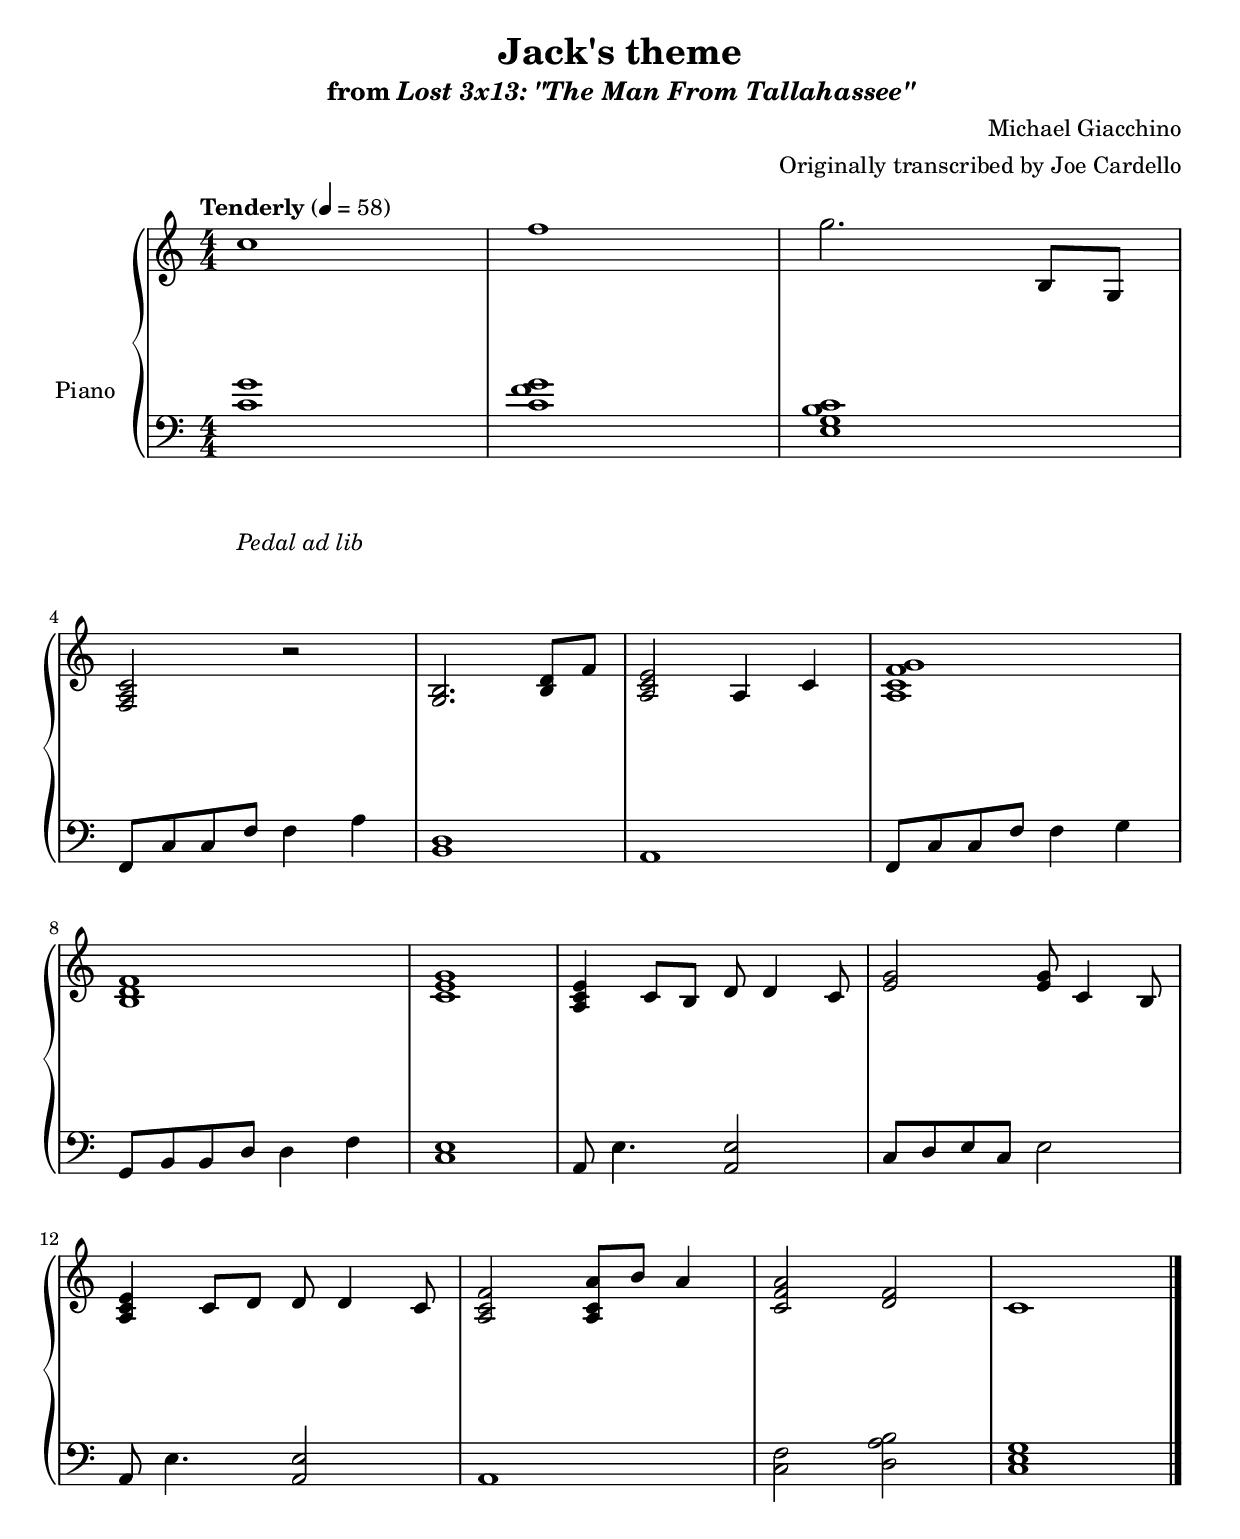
\version "2.12.2"

\header {
  title = "Jack's theme"
  subtitle = \markup { "from" \italic "Lost 3x13: \"The Man From Tallahassee\"" }
  composer = "Michael Giacchino"
  arranger = "Originally transcribed by Joe Cardello"
}

global = {
  \tempo "Tenderly" 4 = 58
  \key c \major
  \time 4/4
  \numericTimeSignature
}

upper = \relative c' {
  \clef treble
  c'1
  f1
  g2. b,,8 g
  \break

  <f a c>2 r
  <g b>2. <b d>8 f'8
  <a, c e>2 a4 c
  <a c f g>1
  \break

  <b d f>1
  <c e g>1
  <a c e>4 c8 b d d4 c8
  <e g>2 <e g>8 c4 b8
  \break

  <a c e>4 c8 d d d4 c8
  <a c f>2 <a c a'>8 b' a4
  <c, f a>2 <f d>
  c1\!
  \bar "|."
}

lower = \relative c {
  \clef bass
  <c' g'>1
  <c f g>
  <e, g b c>1

  f,8 c' c f f4 a
  <b, d>1
  a1
  f8 c' c f f4 g

  g,8 b b d d4 f
  <c e>1
  a8 e'4. <a, e'>2
  c8 d e c e2

  a,8 e'4. <a, e'>2
  a1
  <c f>2 <d a' b>
  <c e g>1
}

dynamics = {
  s32 s32*30\mp s32
  s1*10
  s32*31\< s32\!
  s1
  s2 s32*46\> s32\!
}

pedal = {
  s1-"Pedal ad lib"
}

\score {
  \new PianoStaff = "PianoStaff_pf" <<
    \set PianoStaff.instrumentName = #"Piano"
    \new Staff = "Staff_pfUpper" << \global \upper >>
    \new Dynamics = "Dynamics_pf" \dynamics
    \new Staff = "Staff_pfLower" << \global \lower >>
    \new Dynamics = "pedal" \pedal
  >>

  \layout {
    % define Dynamics context
    \context {
      \type "Engraver_group"
      \name Dynamics
      \alias Voice
      \consists "Output_property_engraver"
      \consists "Piano_pedal_engraver"
      \consists "Script_engraver"
      \consists "New_dynamic_engraver"
      \consists "Dynamic_align_engraver"
      \consists "Text_engraver"
      \consists "Skip_event_swallow_translator"
      \consists "Axis_group_engraver"

      \override DynamicLineSpanner #'Y-offset = #0
      \override TextScript #'font-shape = #'italic
      \override VerticalAxisGroup #'minimum-Y-extent = #'(-1 . 1)
    }
    % modify PianoStaff context to accept Dynamics context
    \context {
      \PianoStaff
      \accepts Dynamics
    }
  }
}

\score {
  \unfoldRepeats {
    \new PianoStaff = "PianoStaff_pf" <<
      \new Staff = "Staff_pfUpper" << \global \upper \dynamics \pedal >>
      \new Staff = "Staff_pfLower" << \global \lower \dynamics \pedal >>
    >>
  }
  \midi {
    % the following is a workaround to prevent multiple voices from being
    % lumped into the same channel, which would inhibit overlapping notes
    \context {
      \Staff \remove "Staff_performer"
    }
    \context {
      \Voice \consists "Staff_performer"
    }
  }
}
